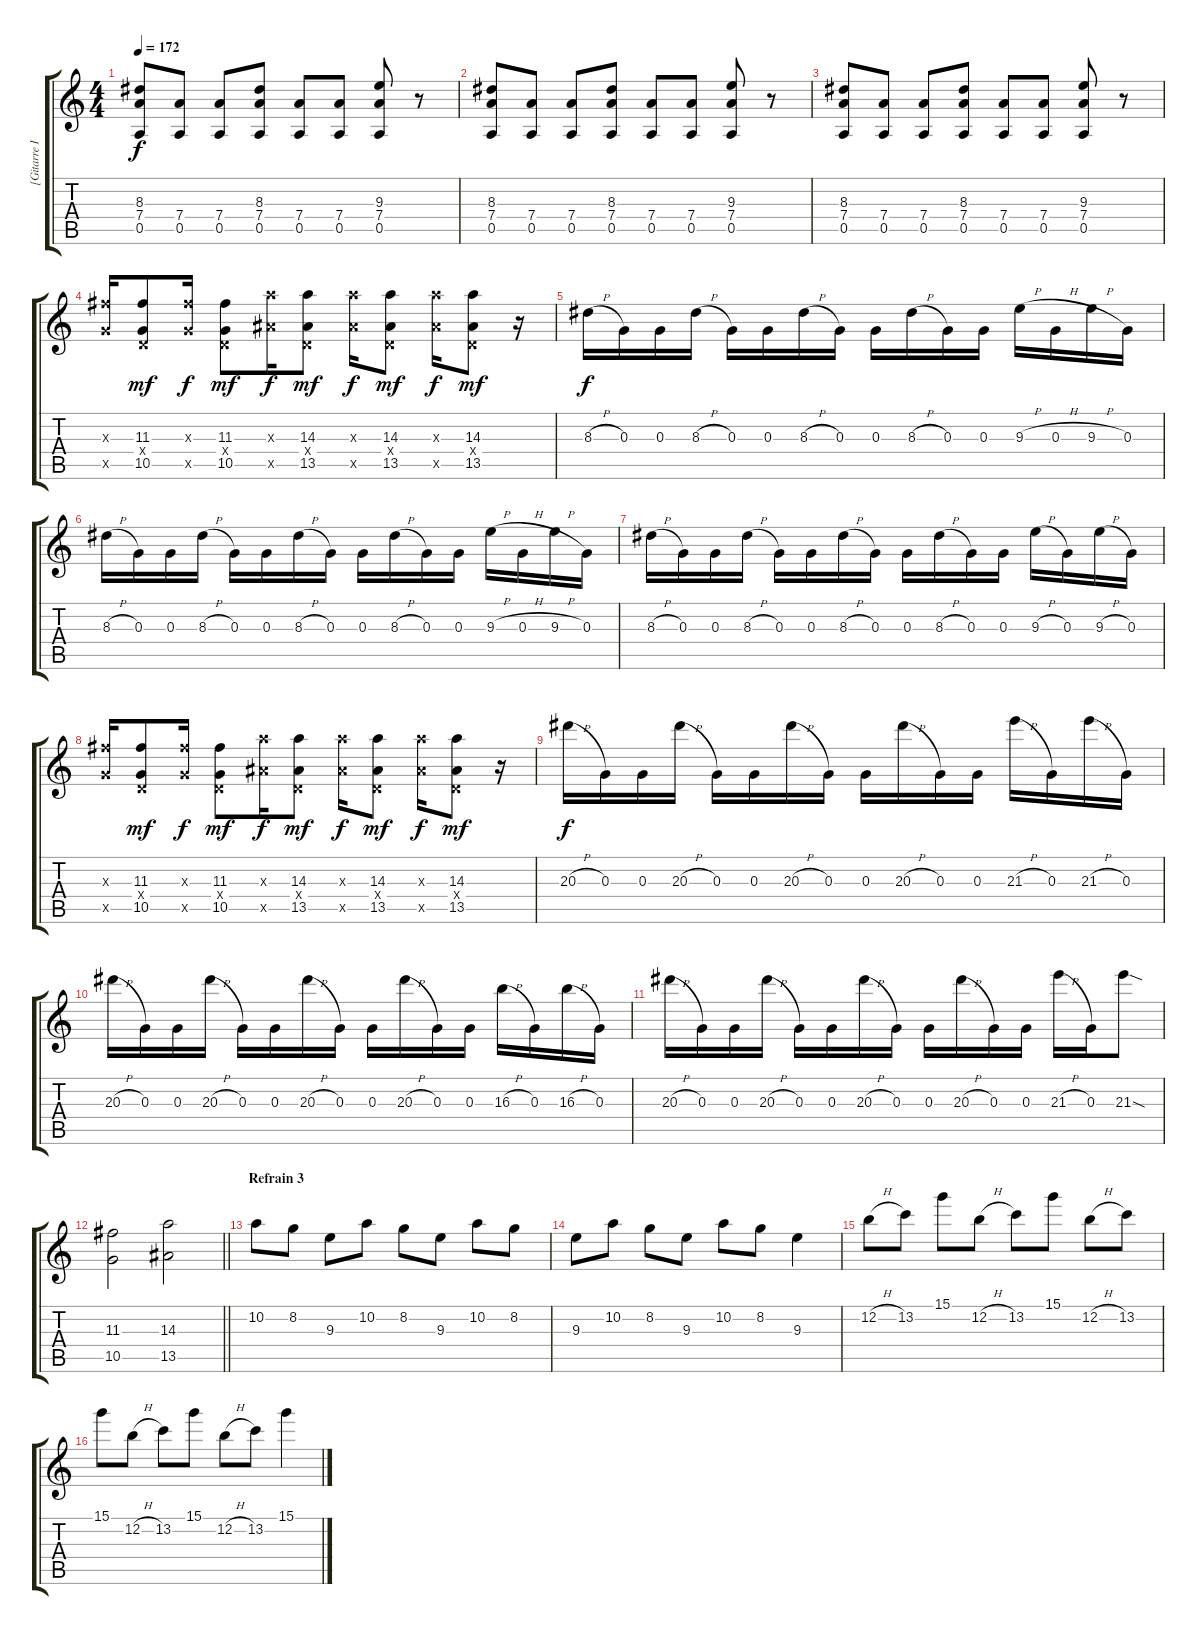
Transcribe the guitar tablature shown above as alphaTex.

\track ("[Gitarre I]" "[Gitarre I") {instrument overdrivenguitar}
\staff {score tabs}
\tuning (E4 B3 G3 D3 A2 E2) {hide}
\ts (4 4)
\tempo 172
\clef g2
\ks c
(8.3 7.4 0.5).8{dy f} (7.4 0.5).8 (7.4 0.5).8 (8.3 7.4 0.5).8 (7.4 0.5).8 (7.4 0.5).8 (9.3 7.4 0.5).8 r.8 |
(8.3 7.4 0.5).8 (7.4 0.5).8 (7.4 0.5).8 (8.3 7.4 0.5).8 (7.4 0.5).8 (7.4 0.5).8 (9.3 7.4 0.5).8 r.8 |
(8.3 7.4 0.5).8 (7.4 0.5).8 (7.4 0.5).8 (8.3 7.4 0.5).8 (7.4 0.5).8 (7.4 0.5).8 (9.3 7.4 0.5).8 r.8 |
(11.3{x} 10.5{x}).16 (11.3 0.4{x} 10.5).8{dy mf} (11.3{x} 10.5{x}).16{dy f} (11.3 0.4{x} 10.5).8{dy mf} (14.3{x} 13.5{x}).16{dy f} (14.3 0.4{x} 13.5).8{dy mf} (14.3{x} 13.5{x}).16{dy f} (14.3 0.4{x} 13.5).8{dy mf} (14.3{x} 13.5{x}).16{dy f} (14.3 0.4{x} 13.5).8{dy mf} r.16 |
8.3{h}.16{dy f} 0.3.16 0.3.16 8.3{h}.16 0.3.16 0.3.16 8.3{h}.16 0.3.16 0.3.16 8.3{h}.16 0.3.16 0.3.16 9.3{h}.16 0.3{h}.16 9.3{h}.16 0.3.16 |
8.3{h}.16 0.3.16 0.3.16 8.3{h}.16 0.3.16 0.3.16 8.3{h}.16 0.3.16 0.3.16 8.3{h}.16 0.3.16 0.3.16 9.3{h}.16 0.3{h}.16 9.3{h}.16 0.3.16 |
8.3{h}.16 0.3.16 0.3.16 8.3{h}.16 0.3.16 0.3.16 8.3{h}.16 0.3.16 0.3.16 8.3{h}.16 0.3.16 0.3.16 9.3{h}.16 0.3.16 9.3{h}.16 0.3.16 |
(11.3{x} 10.5{x}).16 (11.3 0.4{x} 10.5).8{dy mf} (11.3{x} 10.5{x}).16{dy f} (11.3 0.4{x} 10.5).8{dy mf} (14.3{x} 13.5{x}).16{dy f} (14.3 0.4{x} 13.5).8{dy mf} (14.3{x} 13.5{x}).16{dy f} (14.3 0.4{x} 13.5).8{dy mf} (14.3{x} 13.5{x}).16{dy f} (14.3 0.4{x} 13.5).8{dy mf} r.16 |
20.3{h}.16{dy f} 0.3.16 0.3.16 20.3{h}.16 0.3.16 0.3.16 20.3{h}.16 0.3.16 0.3.16 20.3{h}.16 0.3.16 0.3.16 21.3{h}.16 0.3.16 21.3{h}.16 0.3.16 |
20.3{h}.16 0.3.16 0.3.16 20.3{h}.16 0.3.16 0.3.16 20.3{h}.16 0.3.16 0.3.16 20.3{h}.16 0.3.16 0.3.16 16.3{h}.16 0.3.16 16.3{h}.16 0.3.16 |
20.3{h}.16 0.3.16 0.3.16 20.3{h}.16 0.3.16 0.3.16 20.3{h}.16 0.3.16 0.3.16 20.3{h}.16 0.3.16 0.3.16 21.3{h}.16 0.3.16 21.3{sod}.8 |
\barLineRight lightlight
(11.3 10.5).2 (14.3 13.5).2 |
\section ("" "Refrain 3")
10.2.8{volume 10 balance 14 instrument overdrivenguitar} 8.2.8 9.3.8 10.2.8 8.2.8 9.3.8 10.2.8 8.2.8 |
9.3.8 10.2.8 8.2.8 9.3.8 10.2.8 8.2.8 9.3.4 |
12.2{h}.8 13.2.8 15.1.8 12.2{h}.8 13.2.8 15.1.8 12.2{h}.8 13.2.8 |
15.1.8 12.2{h}.8 13.2.8 15.1.8 12.2{h}.8 13.2.8 15.1.4
